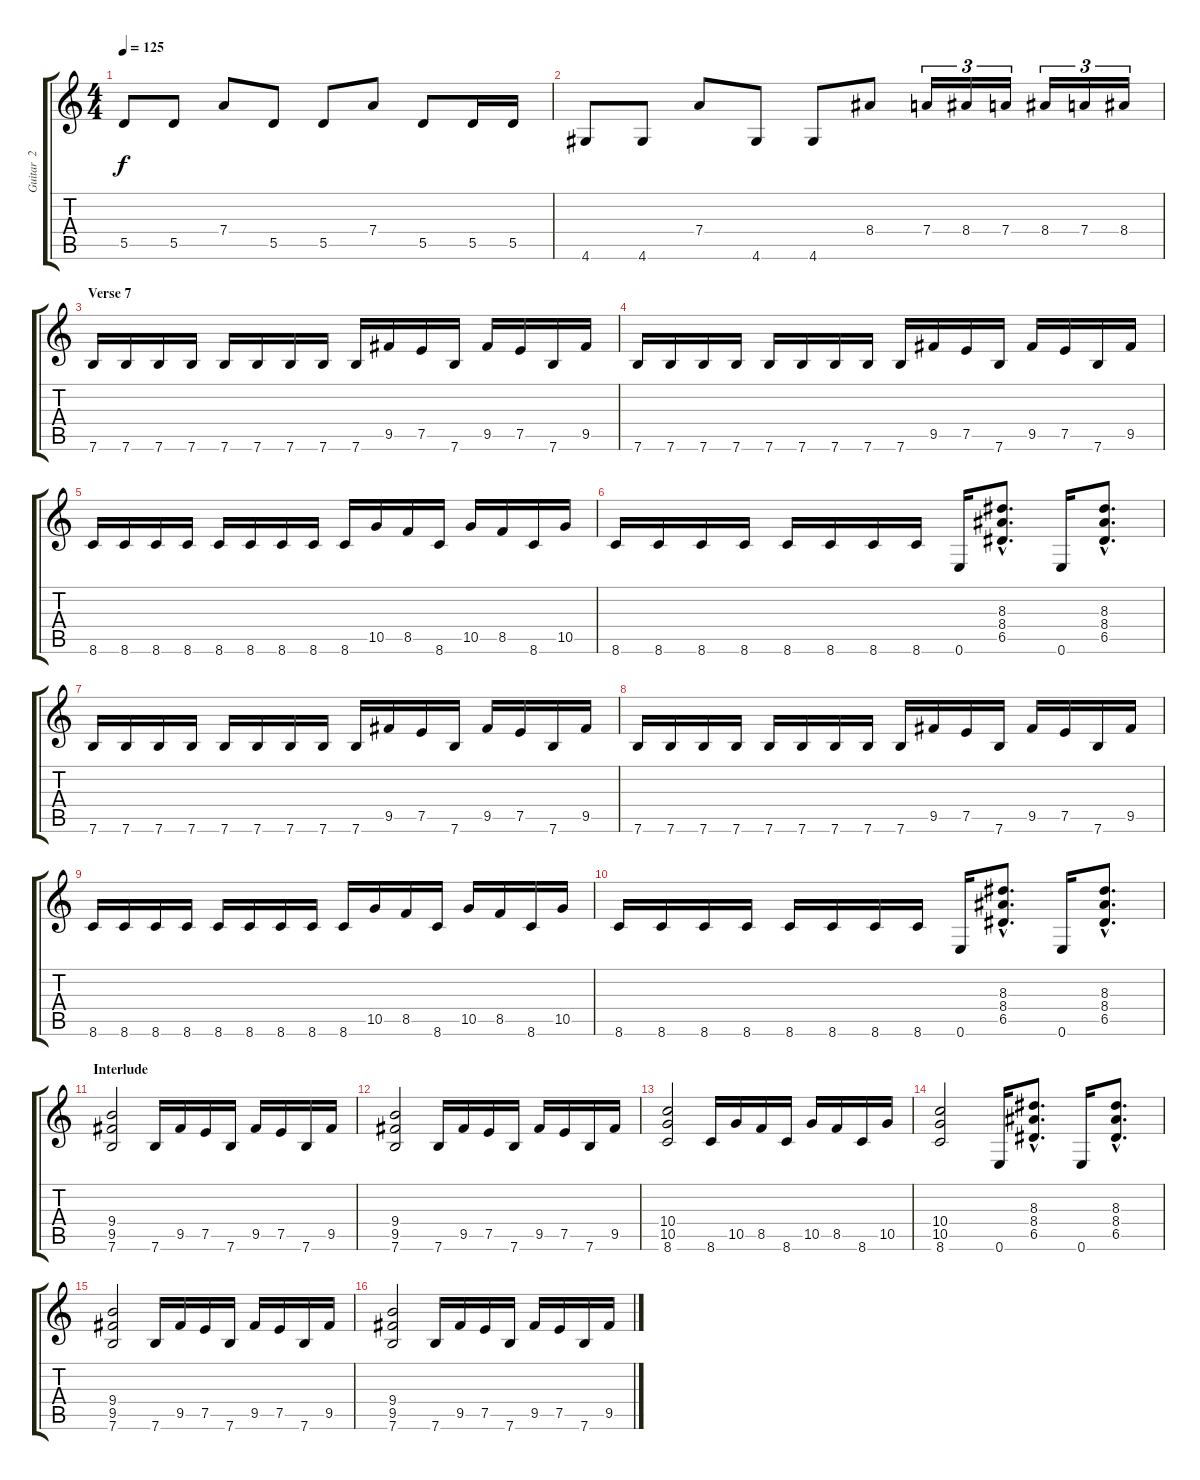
\track ("Guitar  2" "Guitar  2") {instrument distortionguitar}
\staff {score tabs}
\tuning (E4 B3 G3 D3 A2 E2) {hide}
\ts (4 4)
\tempo 125
\clef g2
\ks c
5.5.8{dy f} 5.5.8 7.4.8 5.5.8 5.5.8 7.4.8 5.5.8 5.5.16 5.5.16 |
4.6.8 4.6.8 7.4.8 4.6.8 4.6.8 8.4.8 7.4.16{tu (3 2)} 8.4.16{tu (3 2)} 7.4.16{tu (3 2)} 8.4.16{tu (3 2)} 7.4.16{tu (3 2)} 8.4.16{tu (3 2)} |
\section ("" "Verse 7")
7.6.16 7.6.16 7.6.16 7.6.16 7.6.16 7.6.16 7.6.16 7.6.16 7.6.16 9.5.16 7.5.16 7.6.16 9.5.16 7.5.16 7.6.16 9.5.16 |
7.6.16 7.6.16 7.6.16 7.6.16 7.6.16 7.6.16 7.6.16 7.6.16 7.6.16 9.5.16 7.5.16 7.6.16 9.5.16 7.5.16 7.6.16 9.5.16 |
8.6.16 8.6.16 8.6.16 8.6.16 8.6.16 8.6.16 8.6.16 8.6.16 8.6.16 10.5.16 8.5.16 8.6.16 10.5.16 8.5.16 8.6.16 10.5.16 |
8.6.16 8.6.16 8.6.16 8.6.16 8.6.16 8.6.16 8.6.16 8.6.16 0.6.16 (8.3{hac} 8.4{hac} 6.5{hac}).8{d} 0.6.16 (8.3{hac} 8.4{hac} 6.5{hac}).8{d} |
7.6.16 7.6.16 7.6.16 7.6.16 7.6.16 7.6.16 7.6.16 7.6.16 7.6.16 9.5.16 7.5.16 7.6.16 9.5.16 7.5.16 7.6.16 9.5.16 |
7.6.16 7.6.16 7.6.16 7.6.16 7.6.16 7.6.16 7.6.16 7.6.16 7.6.16 9.5.16 7.5.16 7.6.16 9.5.16 7.5.16 7.6.16 9.5.16 |
8.6.16 8.6.16 8.6.16 8.6.16 8.6.16 8.6.16 8.6.16 8.6.16 8.6.16 10.5.16 8.5.16 8.6.16 10.5.16 8.5.16 8.6.16 10.5.16 |
8.6.16 8.6.16 8.6.16 8.6.16 8.6.16 8.6.16 8.6.16 8.6.16 0.6.16 (8.3{hac} 8.4{hac} 6.5{hac}).8{d} 0.6.16 (8.3{hac} 8.4{hac} 6.5{hac}).8{d} |
\section ("" "Interlude")
(9.4 9.5 7.6).2 7.6.16 9.5.16 7.5.16 7.6.16 9.5.16 7.5.16 7.6.16 9.5.16 |
(9.4 9.5 7.6).2 7.6.16 9.5.16 7.5.16 7.6.16 9.5.16 7.5.16 7.6.16 9.5.16 |
(10.4 10.5 8.6).2 8.6.16 10.5.16 8.5.16 8.6.16 10.5.16 8.5.16 8.6.16 10.5.16 |
(10.4 10.5 8.6).2 0.6.16 (8.3{hac} 8.4{hac} 6.5{hac}).8{d} 0.6.16 (8.3{hac} 8.4{hac} 6.5{hac}).8{d} |
(9.4 9.5 7.6).2 7.6.16 9.5.16 7.5.16 7.6.16 9.5.16 7.5.16 7.6.16 9.5.16 |
(9.4 9.5 7.6).2 7.6.16 9.5.16 7.5.16 7.6.16 9.5.16 7.5.16 7.6.16 9.5.16
